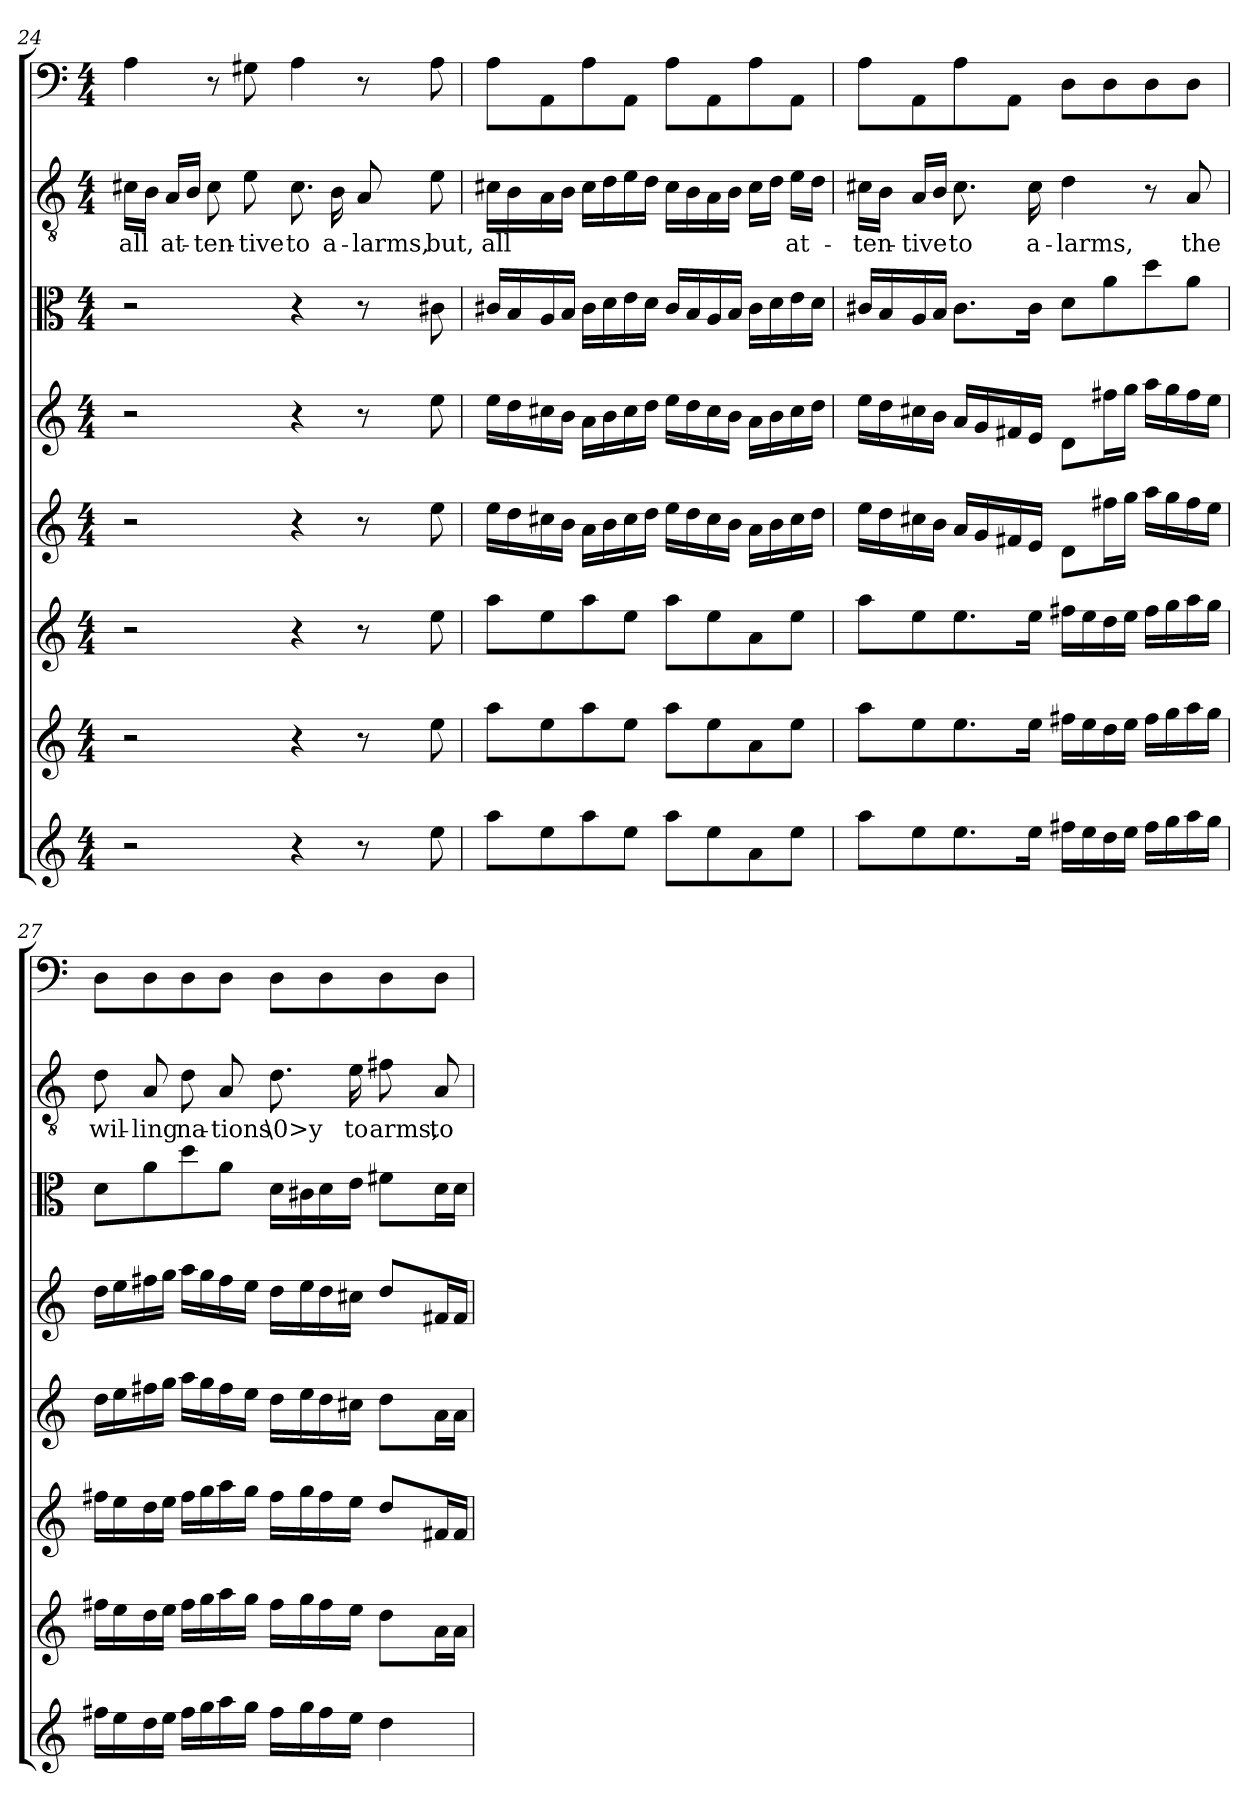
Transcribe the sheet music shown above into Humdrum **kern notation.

**kern	**kern	**kern	**kern	**kern	**kern	**kern	**text	**kern
*part8	*part7	*part6	*part5	*part4	*part3	*part2	*part2	*part1
*staff8	*staff7	*staff6	*staff5	*staff4	*staff3	*staff2	*staff2	*staff1
*clefG2	*clefG2	*clefG2	*clefG2	*clefG2	*clefC3	*clefGv2	*	*clefF4
*k[]	*k[]	*k[]	*k[]	*k[]	*k[]	*k[]	*	*k[]
*a:	*a:	*a:	*a:	*a:	*a:	*a:	*	*a:
*M4/4	*M4/4	*M4/4	*M4/4	*M4/4	*M4/4	*M4/4	*	*M4/4
=24	=24	=24	=24	=24	=24	=24	=24	=24
2r	2r	2r	2r	2r	2r	16c#X\LL	all	4A\
.	.	.	.	.	.	16B\JJ	.	.
.	.	.	.	.	.	16A/LL	at-	.
.	.	.	.	.	.	16B/JJ	.	.
.	.	.	.	.	.	8c#\	-ten-	8r
.	.	.	.	.	.	8e\	-tive	8G#X\
4r	4r	4r	4r	4r	4r	8.c#\	to	4A\
.	.	.	.	.	.	16B\	a-	.
8r	8r	8r	8r	8r	8r	8A/	-larms,	8r
8ee\	8ee\	8ee\	8ee\	8ee\	8c#X\	8e\	but,	8A\
=25	=25	=25	=25	=25	=25	=25	=25	=25
8aa\L	8aa\L	8aa\L	16ee\LL	16ee\LL	16c#X/LL	16c#X\LL	all	8A\L
.	.	.	16dd\	16dd\	16B/	16B\	.	.
8ee\	8ee\	8ee\	16cc#X\	16cc#X\	16A/	16A\	.	8AA\
.	.	.	16b\JJ	16b\JJ	16B/JJ	16B\JJ	.	.
8aa\	8aa\	8aa\	16a\LL	16a\LL	16c#\LL	16c#\LL	.	8A\
.	.	.	16b\	16b\	16d\	16d\	.	.
8ee\J	8ee\J	8ee\J	16cc#\	16cc#\	16e\	16e\	.	8AA\J
.	.	.	16dd\JJ	16dd\JJ	16d\JJ	16d\JJ	.	.
8aa\L	8aa\L	8aa\L	16ee\LL	16ee\LL	16c#/LL	16c#\LL	.	8A\L
.	.	.	16dd\	16dd\	16B/	16B\	.	.
8ee\	8ee\	8ee\	16cc#\	16cc#\	16A/	16A\	.	8AA\
.	.	.	16b\JJ	16b\JJ	16B/JJ	16B\JJ	.	.
8a\	8a\	8a\	16a\LL	16a\LL	16c#\LL	16c#\LL	.	8A\
.	.	.	16b\	16b\	16d\	16d\JJ	.	.
8ee\J	8ee\J	8ee\J	16cc#\	16cc#\	16e\	16e\LL	at-	8AA\J
.	.	.	16dd\JJ	16dd\JJ	16d\JJ	16d\JJ	.	.
=26	=26	=26	=26	=26	=26	=26	=26	=26
8aa\L	8aa\L	8aa\L	16ee\LL	16ee\LL	16c#X/LL	16c#X\LL	-ten-	8A\L
.	.	.	16dd\	16dd\	16B/	16B\JJ	.	.
8ee\	8ee\	8ee\	16cc#X\	16cc#X\	16A/	16A/LL	-tive	8AA\
.	.	.	16b\JJ	16b\JJ	16B/JJ	16B/JJ	.	.
8.ee\	8.ee\	8.ee\	16a/LL	16a/LL	8.c#\L	8.c#\	to	8A\
.	.	.	16g/	16g/	.	.	.	.
.	.	.	16f#X/	16f#X/	.	.	.	8AA\J
16ee\Jk	16ee\Jk	16ee\Jk	16e/JJ	16e/JJ	16c#\Jk	16c#\	a-	.
16ff#X\LL	16ff#X\LL	16ff#X\LL	8d\L	8d\L	8d\L	4d\	-larms,	8D\L
16ee\	16ee\	16ee\	.	.	.	.	.	.
16dd\	16dd\	16dd\	16ff#X\L	16ff#X\L	8a\	.	.	8D\
16ee\JJ	16ee\JJ	16ee\JJ	16gg\JJ	16gg\JJ	.	.	.	.
16ff#\LL	16ff#\LL	16ff#\LL	16aa\LL	16aa\LL	8dd\	8r	.	8D\
16gg\	16gg\	16gg\	16gg\	16gg\	.	.	.	.
16aa\	16aa\	16aa\	16ff#\	16ff#\	8a\J	8A/	the	8D\J
16gg\JJ	16gg\JJ	16gg\JJ	16ee\JJ	16ee\JJ	.	.	.	.
=27	=27	=27	=27	=27	=27	=27	=27	=27
16ff#X\LL	16ff#X\LL	16ff#X\LL	16dd\LL	16dd\LL	8d\L	8d\	wil-	8D\L
16ee\	16ee\	16ee\	16ee\	16ee\	.	.	.	.
16dd\	16dd\	16dd\	16ff#X\	16ff#X\	8a\	8A/	-ling	8D\
16ee\JJ	16ee\JJ	16ee\JJ	16gg\JJ	16gg\JJ	.	.	.	.
16ff#\LL	16ff#\LL	16ff#\LL	16aa\LL	16aa\LL	8dd\	8d\	na-	8D\
16gg\	16gg\	16gg\	16gg\	16gg\	.	.	.	.
16aa\	16aa\	16aa\	16ff#\	16ff#\	8a\J	8A/	-tions	8D\J
16gg\JJ	16gg\JJ	16gg\JJ	16ee\JJ	16ee\JJ	.	.	.	.
16ff#\LL	16ff#\LL	16ff#\LL	16dd\LL	16dd\LL	16d\LL	8.d\	\0>y	8D\L
16gg\	16gg\	16gg\	16ee\	16ee\	16c#X\	.	.	.
16ff#\	16ff#\	16ff#\	16dd\	16dd\	16d\	.	.	8D\
16ee\JJ	16ee\JJ	16ee\JJ	16cc#X\JJ	16cc#X\JJ	16e\JJ	16e\	to	.
4dd\	8dd\L	8dd/L	8dd\L	8dd/L	8f#X\L	8f#X\	arms,	8D\
.	16a\L	16f#X/L	16a\L	16f#X/L	16d\L	8A/	to	8D\J
.	16a\JJ	16f#/JJ	16a\JJ	16f#/JJ	16d\JJ	.	.	.
=	=	=	=	=	=	=	=	=
*-	*-	*-	*-	*-	*-	*-	*-	*-
